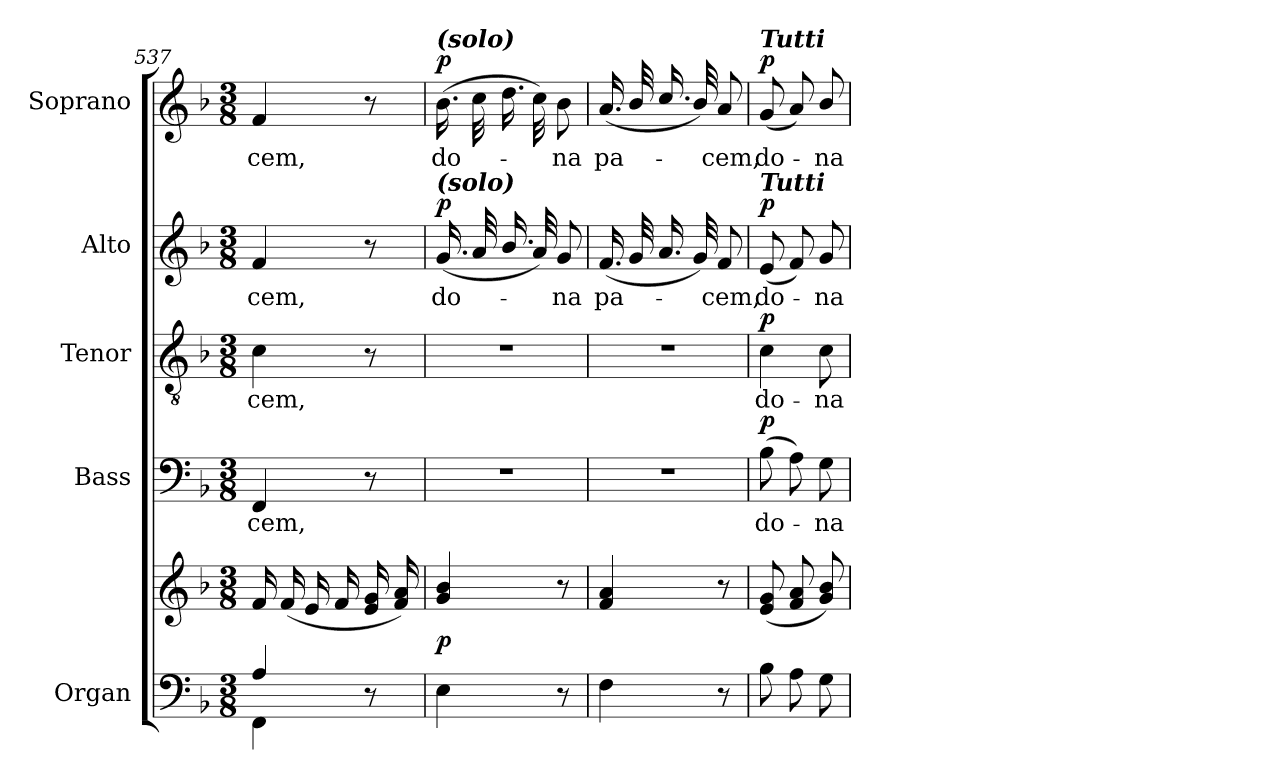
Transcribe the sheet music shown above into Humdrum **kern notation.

**kern	**kern	**dynam	**kern	**text	**dynam	**kern	**text	**dynam	**kern	**text	**dynam	**kern	**text	**dynam
*part5	*part5	*part5	*part4	*part4	*part4	*part3	*part3	*part3	*part2	*part2	*part2	*part1	*part1	*part1
*staff6	*staff5	*staff5/6	*staff4	*staff4	*staff4	*staff3	*staff3	*staff3	*staff2	*staff2	*staff2	*staff1	*staff1	*staff1
*I"Organ	*	*	*I"Bass	*	*	*I"Tenor	*	*	*I"Alto	*	*	*I"Soprano	*	*
*I'Org.	*	*	*I'B.	*	*	*I'T.	*	*	*I'A.	*	*	*I'S.	*	*
*clefF4	*clefG2	*	*clefF4	*	*	*clefGv2	*	*	*clefG2	*	*	*clefG2	*	*
*	*	*	*	*	*	*ITrd7c12	*	*	*	*	*	*	*	*
*k[b-]	*k[b-]	*	*k[b-]	*	*	*k[b-]	*	*	*k[b-]	*	*	*k[b-]	*	*
*F:	*F:	*	*F:	*	*	*F:	*	*	*F:	*	*	*F:	*	*
*M3/8	*M3/8	*	*M3/8	*	*	*M3/8	*	*	*M3/8	*	*	*M3/8	*	*
=537	=537	=537	=537	=537	=537	=537	=537	=537	=537	=537	=537	=537	=537	=537
*^	*	*	*	*	*	*	*	*	*	*	*	*	*	*
!	!	!	!	!	!LO:LY:b:color=#000000	!	!	!	!	!	!	!	!	!	!
!	!	!	!	!	!	!	!	!LO:LY:b:color=#000000	!	!	!	!	!	!	!
!	!	!	!	!	!	!	!	!	!	!	!LO:LY:b:color=#000000	!	!	!	!
!	!	!	!	!	!	!	!	!	!	!	!	!	!	!LO:LY:b:color=#000000	!
4Ai/	4FFi\	16fi/	.	4FFi/	-cem,	.	4Ci\	-cem,	.	4fi/	-cem,	.	4fi/	-cem,	.
.	.	(16fi/	.	.	.	.	.	.	.	.	.	.	.	.	.
.	.	16ei/	.	.	.	.	.	.	.	.	.	.	.	.	.
.	.	16fi/	.	.	.	.	.	.	.	.	.	.	.	.	.
8r	8ryy	16ei/ 16gi	.	8r	.	.	8r	.	.	8r	.	.	8r	.	.
.	.	16fi/ 16ai)	.	.	.	.	.	.	.	.	.	.	.	.	.
*v	*v	*	*	*	*	*	*	*	*	*	*	*	*	*	*
!!LO:PB:g=z
=538	=538	=538	=538	=538	=538	=538	=538	=538	=538	=538	=538	=538	=538	=538
!	!	!	!LO:N:vis=1	!	!	!LO:N:vis=1	!	!	!	!	!	!	!	!
!	!	!	!	!	!	!	!	!	!	!LO:LY:b:color=#000000	!	!	!	!
!	!	!	!	!	!	!	!	!	!	!	!	!LO:TX:a:Bi:t=(solo)	!	!
!	!	!	!	!	!	!	!	!	!LO:TX:a:Bi:t=(solo)	!	!	!	!	!
!	!	!	!	!	!	!	!	!	!	!	!	!	!LO:LY:b:color=#000000	!
4Ei\	4gi/ 4b-i	p	4.r	.	.	4.r	.	.	(16.gi/	do-	p	(16.b-i\	do-	p
.	.	.	.	.	.	.	.	.	32ai/	.	.	32cci\	.	.
.	.	.	.	.	.	.	.	.	16.b-i/	.	.	16.ddi\	.	.
.	.	.	.	.	.	.	.	.	32ai/)	.	.	32cci\)	.	.
!	!	!	!	!	!	!	!	!	!	!LO:LY:b:color=#000000	!	!	!	!
!	!	!	!	!	!	!	!	!	!	!	!	!	!LO:LY:b:color=#000000	!
8r	8r	.	.	.	.	.	.	.	8gi/	-na	.	8b-i\	-na	.
=539	=539	=539	=539	=539	=539	=539	=539	=539	=539	=539	=539	=539	=539	=539
!	!	!	!LO:N:vis=1	!	!	!LO:N:vis=1	!	!	!	!	!	!	!	!
!	!	!	!	!	!	!	!	!	!	!LO:LY:b:color=#000000	!	!	!	!
!	!	!	!	!	!	!	!	!	!	!	!	!	!LO:LY:b:color=#000000	!
4Fi\	4fi/ 4ai	.	4.r	.	.	4.r	.	.	(16.fi/	pa-	.	(16.ai/	pa-	.
.	.	.	.	.	.	.	.	.	32gi/	.	.	32b-i/	.	.
.	.	.	.	.	.	.	.	.	16.ai/	.	.	16.cci/	.	.
.	.	.	.	.	.	.	.	.	32gi/)	.	.	32b-i/)	.	.
!	!	!	!	!	!	!	!	!	!	!LO:LY:b:color=#000000	!	!	!	!
!	!	!	!	!	!	!	!	!	!	!	!	!	!LO:LY:b:color=#000000	!
8r	8r	.	.	.	.	.	.	.	8fi/	-cem,	.	8ai/	-cem,	.
=540	=540	=540	=540	=540	=540	=540	=540	=540	=540	=540	=540	=540	=540	=540
!	!	!	!	!LO:LY:b:color=#000000	!	!	!	!	!	!	!	!	!	!
!	!	!	!	!	!	!	!LO:LY:b:color=#000000	!	!	!	!	!	!	!
!	!	!	!	!	!	!	!	!	!	!LO:LY:b:color=#000000	!	!	!	!
!	!	!	!	!	!	!	!	!	!	!	!	!LO:TX:a:Bi:t=Tutti	!	!
!	!	!	!	!	!	!	!	!	!LO:TX:a:Bi:t=Tutti	!	!	!	!	!
!	!	!	!	!	!	!	!	!	!	!	!	!	!LO:LY:b:color=#000000	!
8B-i\	(8ei/ 8gi	.	(8B-i\	do-	p	4Ci\	do-	p	(8ei/	do-	p	(8gi/	do-	p
8Ai\	8fi/ 8ai	.	8Ai\)	.	.	.	.	.	8fi/)	.	.	8ai/)	.	.
!	!	!	!	!LO:LY:b:color=#000000	!	!	!	!	!	!	!	!	!	!
!	!	!	!	!	!	!	!LO:LY:b:color=#000000	!	!	!	!	!	!	!
!	!	!	!	!	!	!	!	!	!	!LO:LY:b:color=#000000	!	!	!	!
!	!	!	!	!	!	!	!	!	!	!	!	!	!LO:LY:b:color=#000000	!
8Gi\	8gi/ 8b-i)	.	8Gi\	-na	.	8Ci\	-na	.	8gi/	-na	.	8b-i/	-na	.
=	=	=	=	=	=	=	=	=	=	=	=	=	=	=
*-	*-	*-	*-	*-	*-	*-	*-	*-	*-	*-	*-	*-	*-	*-
